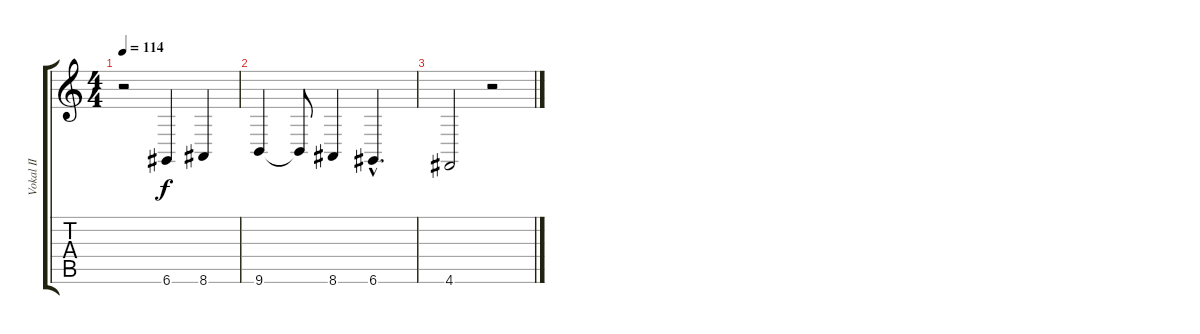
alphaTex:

\track ("Vokal II" "Vokal II") {instrument tenorsax}
\staff {score tabs}
\tuning (D4 A3 F3 C3 G2 D2) {hide}
\ts (4 4)
\tempo 114
\clef g2
\ks c
r.2{dy f} 6.6.4 8.6.4 |
9.6.4 9.6{t}.8 8.6.4 6.6{hac}.4{d} |
4.6.2 r.2
